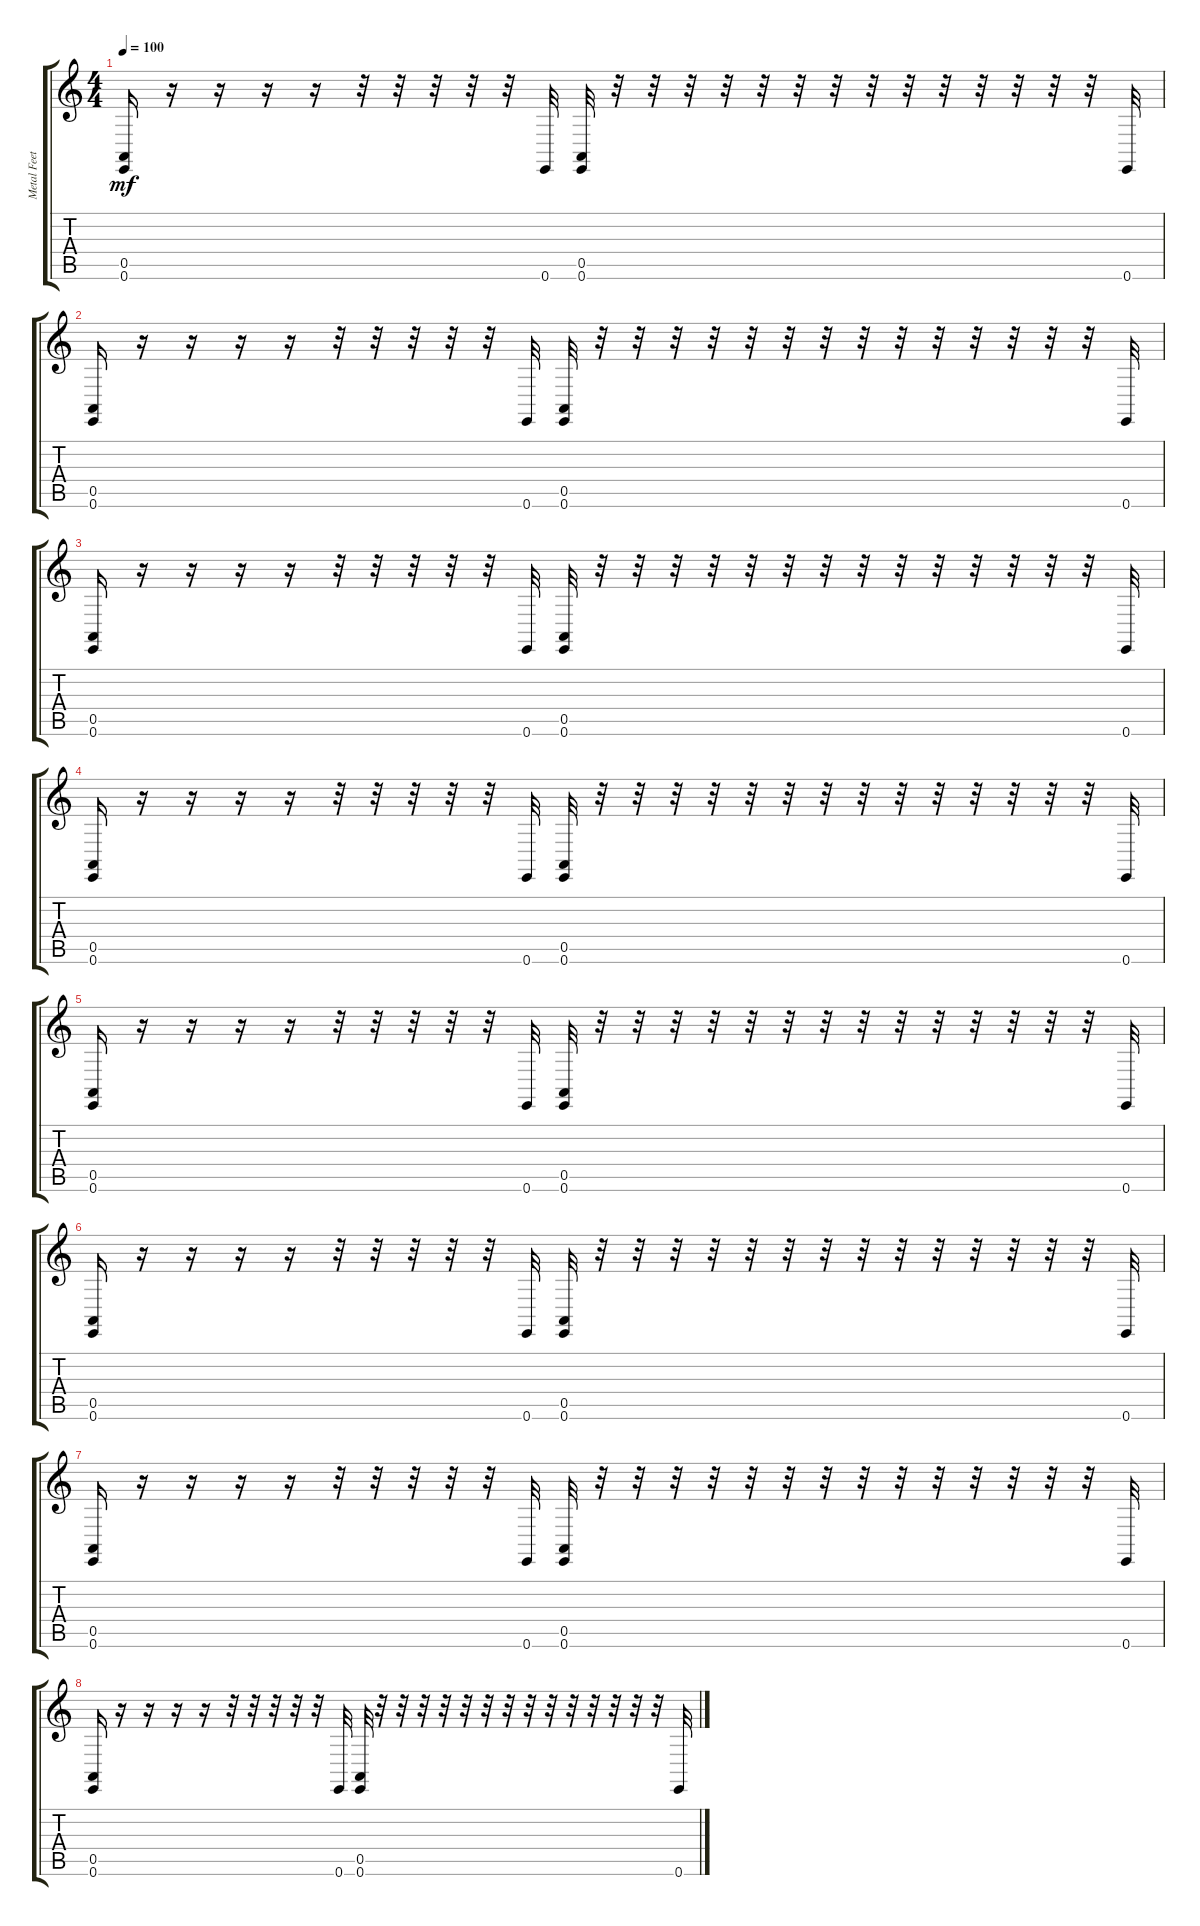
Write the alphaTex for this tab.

\track ("Metal Feet 4" "Metal Feet") {instrument taikodrum}
\staff {score tabs}
\tuning (E4 B3 G3 D3 A2 E2) {hide}
\ts (4 4)
\tempo 100
\clef g2
\ks c
(0.5 0.6).16{dy mf} r.16 r.16 r.16 r.16 r.32 r.32 r.32 r.32 r.32 0.6.32 (0.5 0.6).32 r.32 r.32 r.32 r.32 r.32 r.32 r.32 r.32 r.32 r.32 r.32 r.32 r.32 r.32 0.6.32 |
(0.5 0.6).16 r.16 r.16 r.16 r.16 r.32 r.32 r.32 r.32 r.32 0.6.32 (0.5 0.6).32 r.32 r.32 r.32 r.32 r.32 r.32 r.32 r.32 r.32 r.32 r.32 r.32 r.32 r.32 0.6.32 |
(0.5 0.6).16 r.16 r.16 r.16 r.16 r.32 r.32 r.32 r.32 r.32 0.6.32 (0.5 0.6).32 r.32 r.32 r.32 r.32 r.32 r.32 r.32 r.32 r.32 r.32 r.32 r.32 r.32 r.32 0.6.32 |
(0.5 0.6).16 r.16 r.16 r.16 r.16 r.32 r.32 r.32 r.32 r.32 0.6.32 (0.5 0.6).32 r.32 r.32 r.32 r.32 r.32 r.32 r.32 r.32 r.32 r.32 r.32 r.32 r.32 r.32 0.6.32 |
(0.5 0.6).16 r.16 r.16 r.16 r.16 r.32 r.32 r.32 r.32 r.32 0.6.32 (0.5 0.6).32 r.32 r.32 r.32 r.32 r.32 r.32 r.32 r.32 r.32 r.32 r.32 r.32 r.32 r.32 0.6.32 |
(0.5 0.6).16 r.16 r.16 r.16 r.16 r.32 r.32 r.32 r.32 r.32 0.6.32 (0.5 0.6).32 r.32 r.32 r.32 r.32 r.32 r.32 r.32 r.32 r.32 r.32 r.32 r.32 r.32 r.32 0.6.32 |
(0.5 0.6).16 r.16 r.16 r.16 r.16 r.32 r.32 r.32 r.32 r.32 0.6.32 (0.5 0.6).32 r.32 r.32 r.32 r.32 r.32 r.32 r.32 r.32 r.32 r.32 r.32 r.32 r.32 r.32 0.6.32 |
(0.5 0.6).16 r.16 r.16 r.16 r.16 r.32 r.32 r.32 r.32 r.32 0.6.32 (0.5 0.6).32 r.32 r.32 r.32 r.32 r.32 r.32 r.32 r.32 r.32 r.32 r.32 r.32 r.32 r.32 0.6.32
